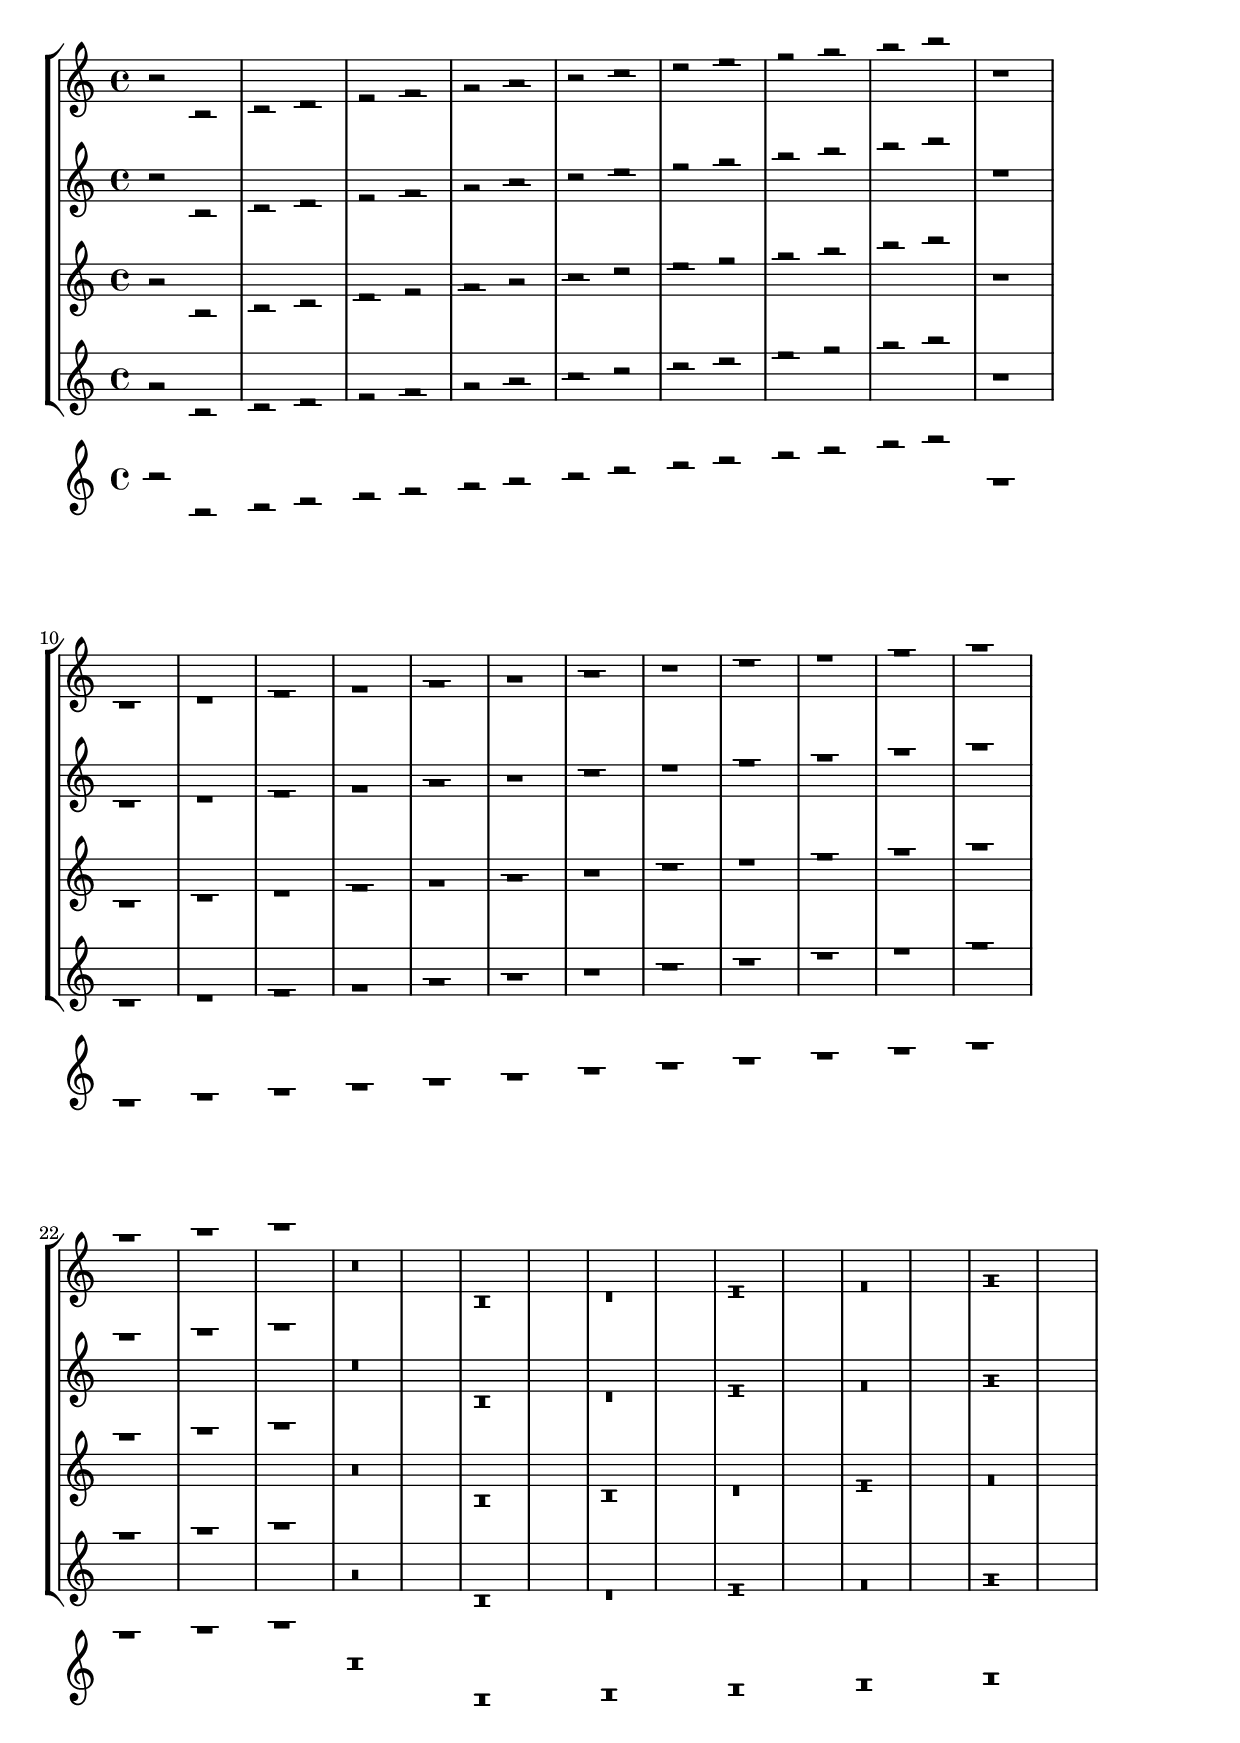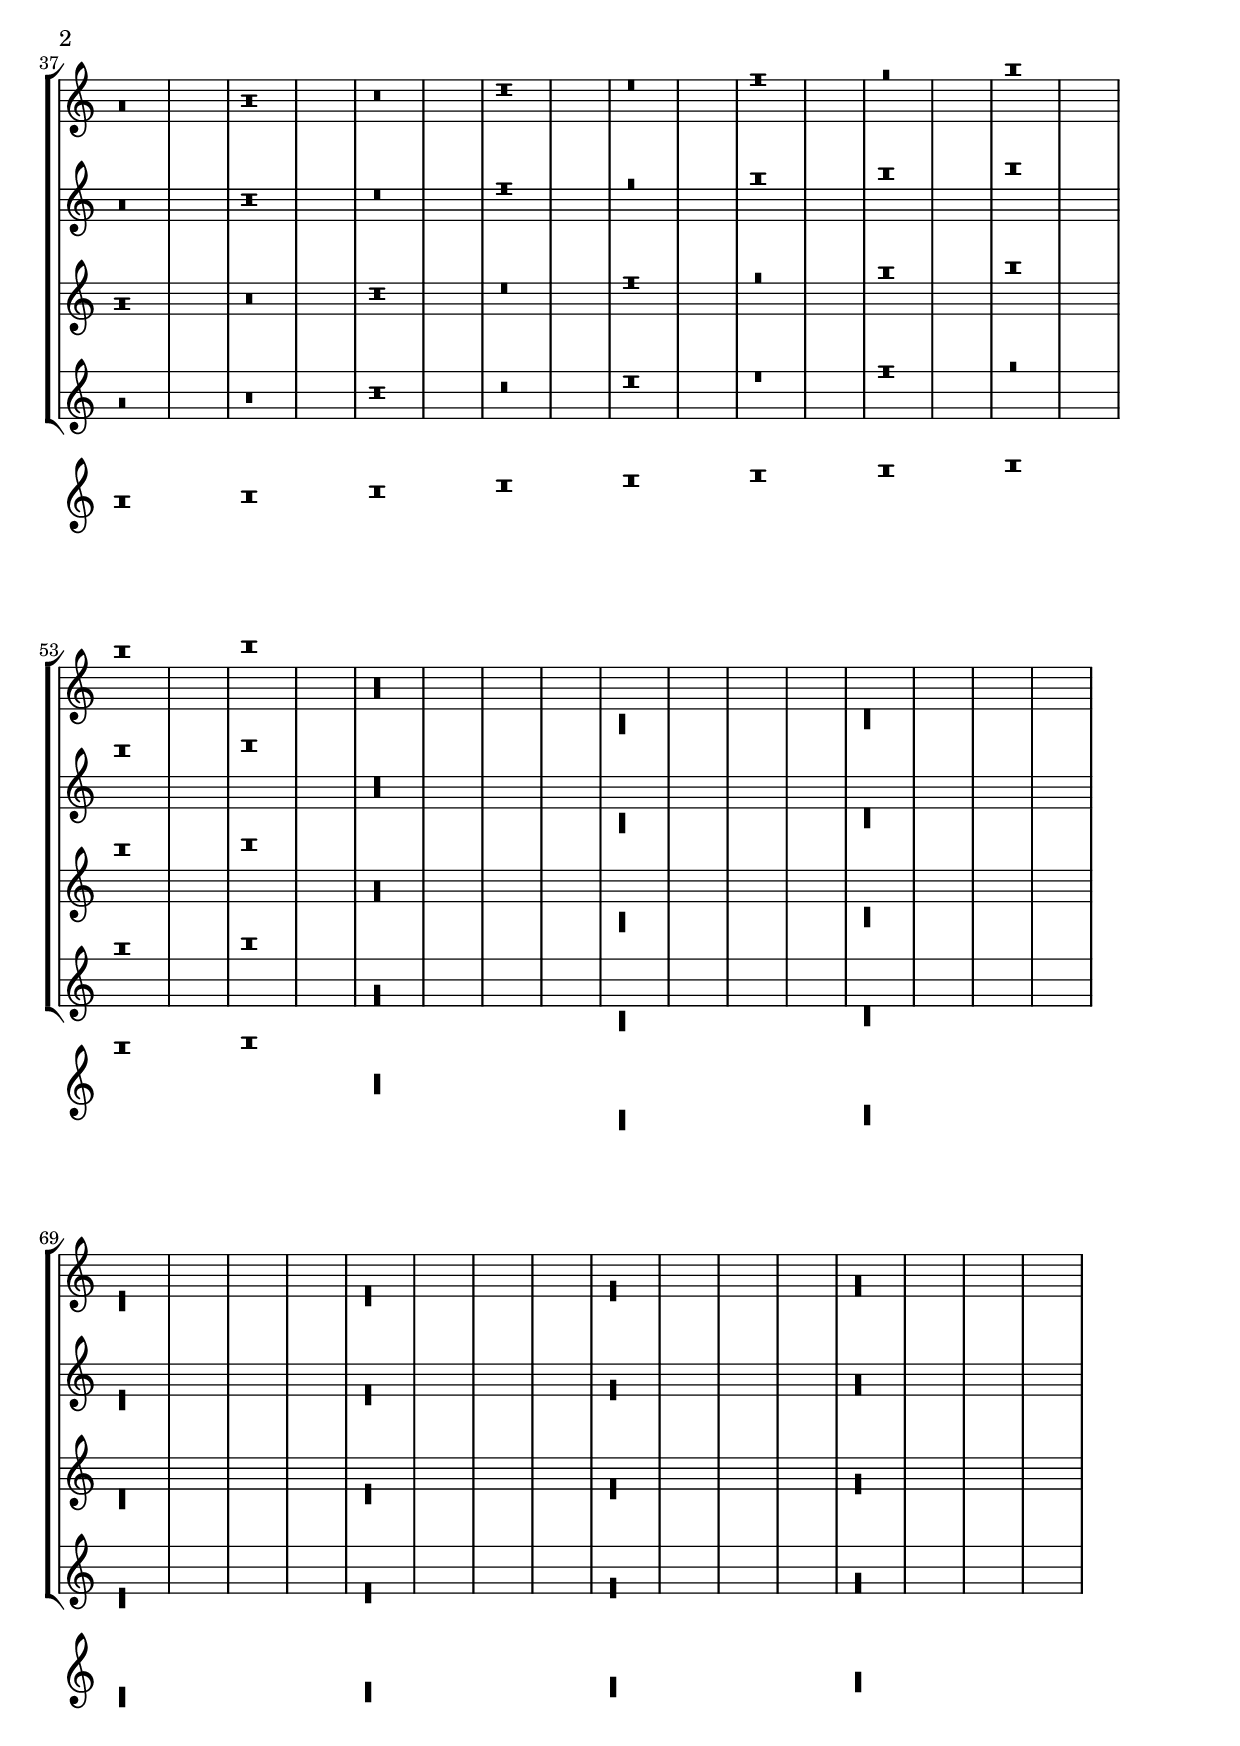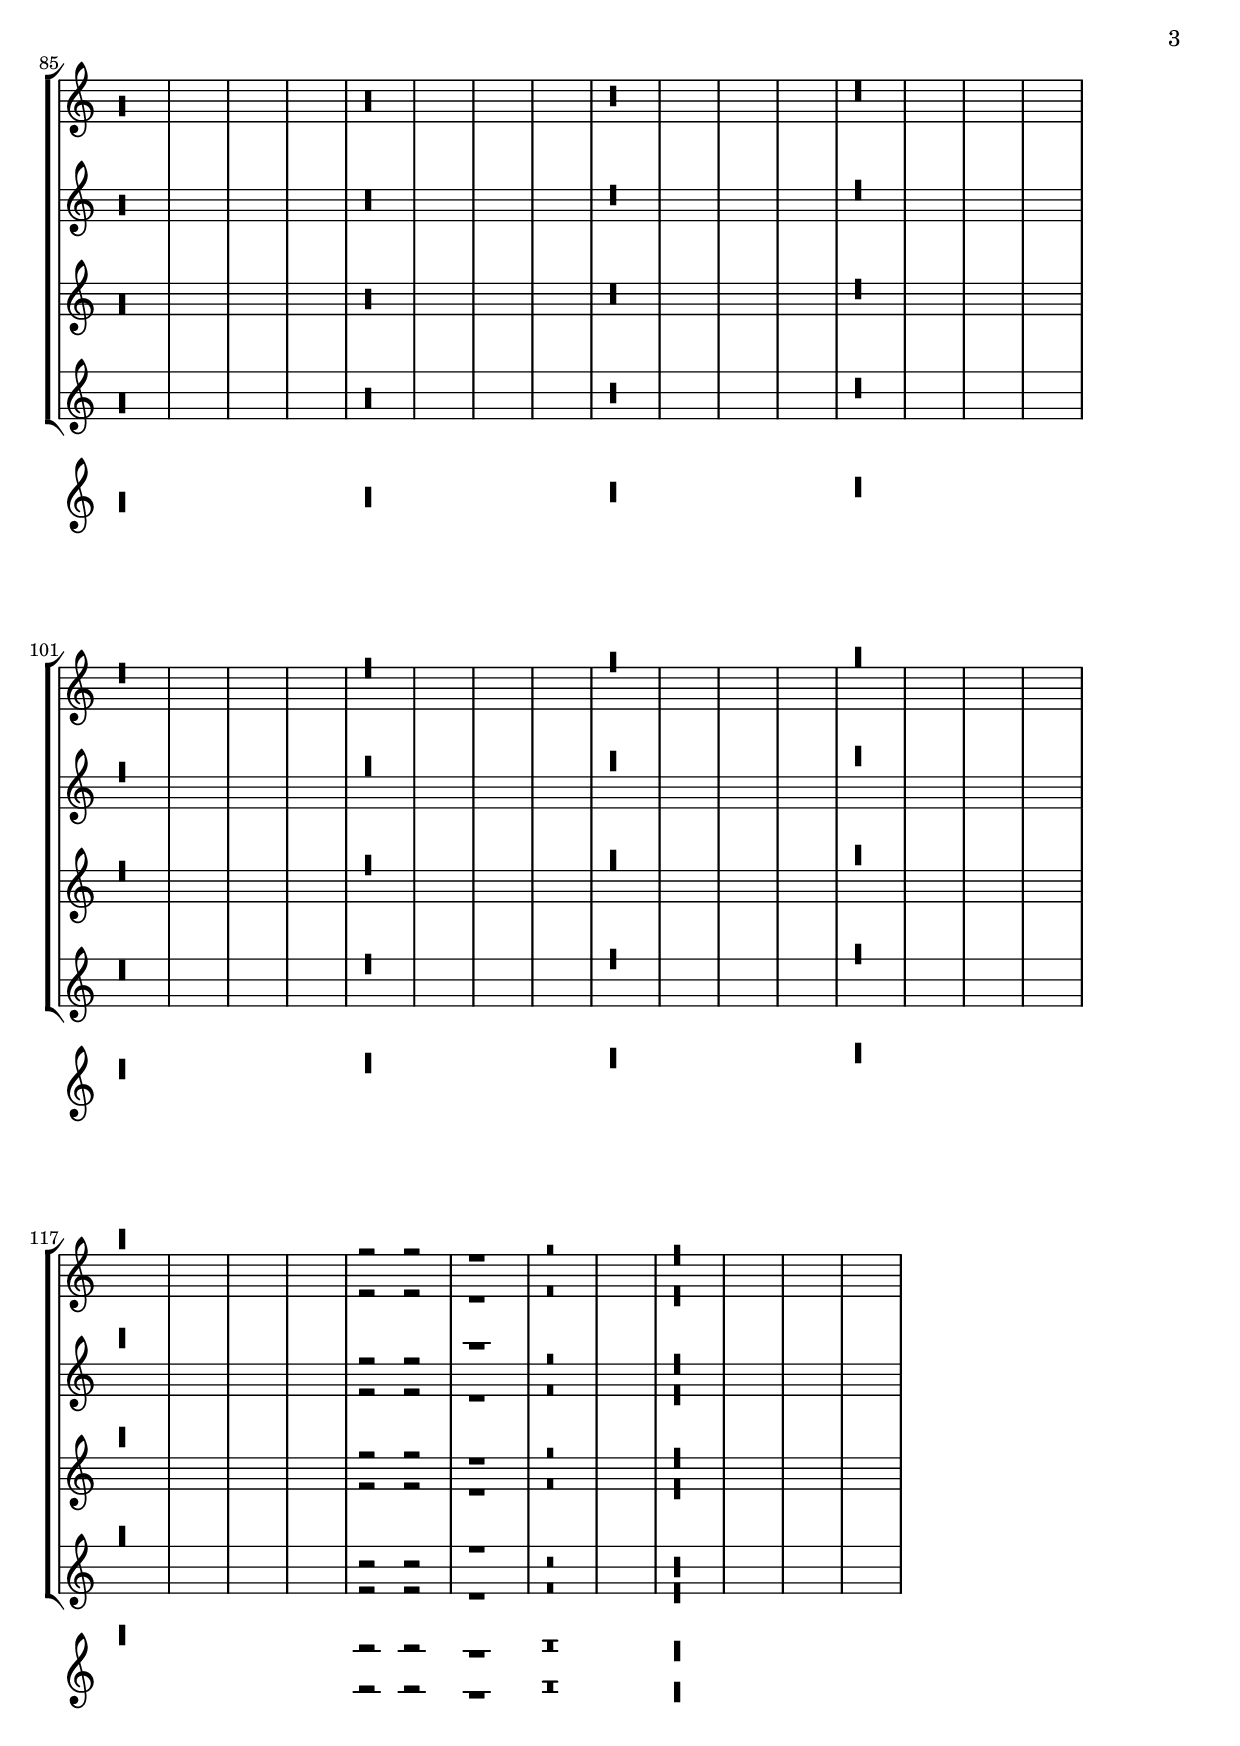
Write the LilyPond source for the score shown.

\version "2.17.6"

\header {
  texidoc = "half rests should lie on a staff line, whole rests should hang
  from a staff line by default even for non-standard staves, except when
  the position is set by pitch."
}


\layout {
  ragged-right = ##t
  indent = 0.0
}

mus = {
  r2
  b\rest
  c'\rest d'\rest e'\rest f'\rest g'\rest a'\rest b'\rest
  c''\rest d''\rest e''\rest f''\rest g''\rest a''\rest b''\rest
  r1
  b\rest
  c'\rest d'\rest e'\rest f'\rest g'\rest a'\rest b'\rest
  c''\rest d''\rest e''\rest f''\rest g''\rest a''\rest b''\rest
  r\breve
  b\rest
  c'\rest d'\rest e'\rest f'\rest g'\rest a'\rest b'\rest
  c''\rest d''\rest e''\rest f''\rest g''\rest a''\rest b''\rest
  r\longa
  b\rest
  c'\rest d'\rest e'\rest f'\rest g'\rest a'\rest b'\rest
  c''\rest d''\rest e''\rest f''\rest g''\rest a''\rest b''\rest
  <<
    { r2 r2 r1 r\breve r\longa }
    \\
    { r2 r2 r1 r\breve r\longa }
  >>
}

\new StaffGroup <<
  \new Staff {
    \mus
  }

  \new Staff {
    \override Staff.StaffSymbol.line-positions = #'(-4 -2 0 2)
    \mus
  }

  \new Staff {
    \override Staff.StaffSymbol.line-count = #4
    \mus
  }

  \new Staff {
    \override Staff.StaffSymbol.line-positions = #'(-4 -2 1 5)
    \mus
  }

  \new Staff {
    \stopStaff
    \mus
  }
>>
